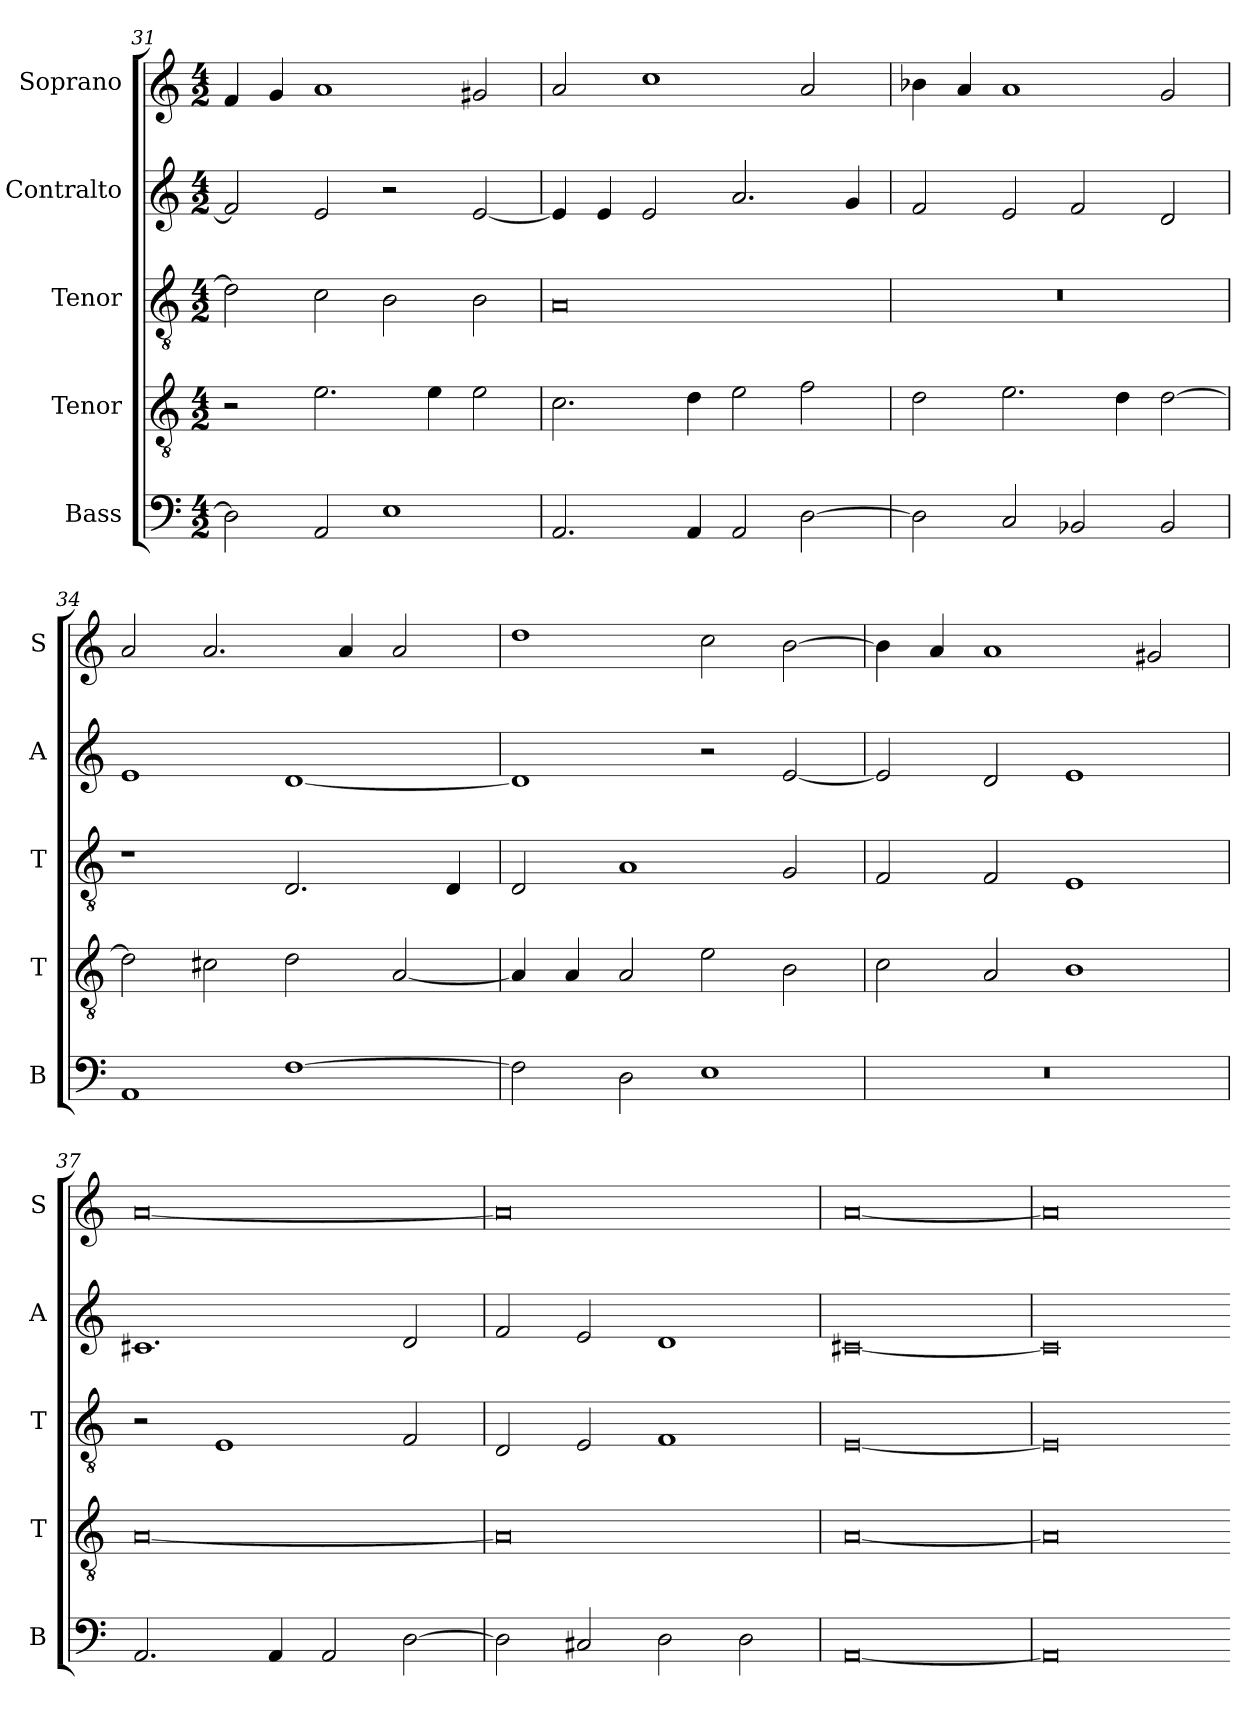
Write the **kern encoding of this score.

**kern	**kern	**kern	**kern	**kern
*part5	*part4	*part3	*part2	*part1
*staff5	*staff4	*staff3	*staff2	*staff1
*I"Bass	*I"Tenor	*I"Tenor	*I"Contralto	*I"Soprano
*I'B	*I'T	*I'T	*I'A	*I'S
*clefF4	*clefGv2	*clefGv2	*clefG2	*clefG2
*k[]	*k[]	*k[]	*k[]	*k[]
*D:dor	*D:dor	*D:dor	*D:dor	*D:dor
*M4/2	*M4/2	*M4/2	*M4/2	*M4/2
=31	=31	=31	=31	=31
2D]	2r	2d]	2f]	4f
.	.	.	.	4g
2AA	2.e	2c	2e	1a
1E	.	2B	2r	.
.	4e	.	.	.
.	2e	2B	[2e	2g#X
=32	=32	=32	=32	=32
2.AA	2.c	0A	4e]	2a
.	.	.	4e	.
.	.	.	2e	1cc
4AA	4d	.	.	.
2AA	2e	.	2.a	.
[2D	2f	.	.	2a
.	.	.	4g	.
=33	=33	=33	=33	=33
2D]	2d	0r	2f	4b-X
.	.	.	.	4a
2C	2.e	.	2e	1a
2BB-X	.	.	2f	.
.	4d	.	.	.
2BB-	[2d	.	2d	2g
=34	=34	=34	=34	=34
1AA	2d]	1r	1e	2a
.	2c#X	.	.	2.a
[1F	2d	2.D	[1d	.
.	.	.	.	4a
.	[2A	.	.	2a
.	.	4D	.	.
=35	=35	=35	=35	=35
2F]	4A]	2D	1d]	1dd
.	4A	.	.	.
2D	2A	1A	.	.
1E	2e	.	2r	2cc
.	2B	2G	[2e	[2b
=36	=36	=36	=36	=36
0r	2c	2F	2e]	4b]
.	.	.	.	4a
.	2A	2F	2d	1a
.	1B	1E	1e	.
.	.	.	.	2g#X
=37	=37	=37	=37	=37
2.AA	[0A	2r	1.c#X	[0a
.	.	1E	.	.
4AA	.	.	.	.
2AA	.	.	.	.
[2D	.	2F	2d	.
=38	=38	=38	=38	=38
2D]	0A]	2D	2f	0a]
2C#X	.	2E	2e	.
2D	.	1F	1d	.
2D	.	.	.	.
=39	=39	=39	=39	=39
[0AA	[0A	[0E	[0c#X	[0a
=40	=40	=40	=40	=40
0AA]	0A]	0E]	0c#]	0a]
=-	=-	=-	=-	=-
*-	*-	*-	*-	*-
